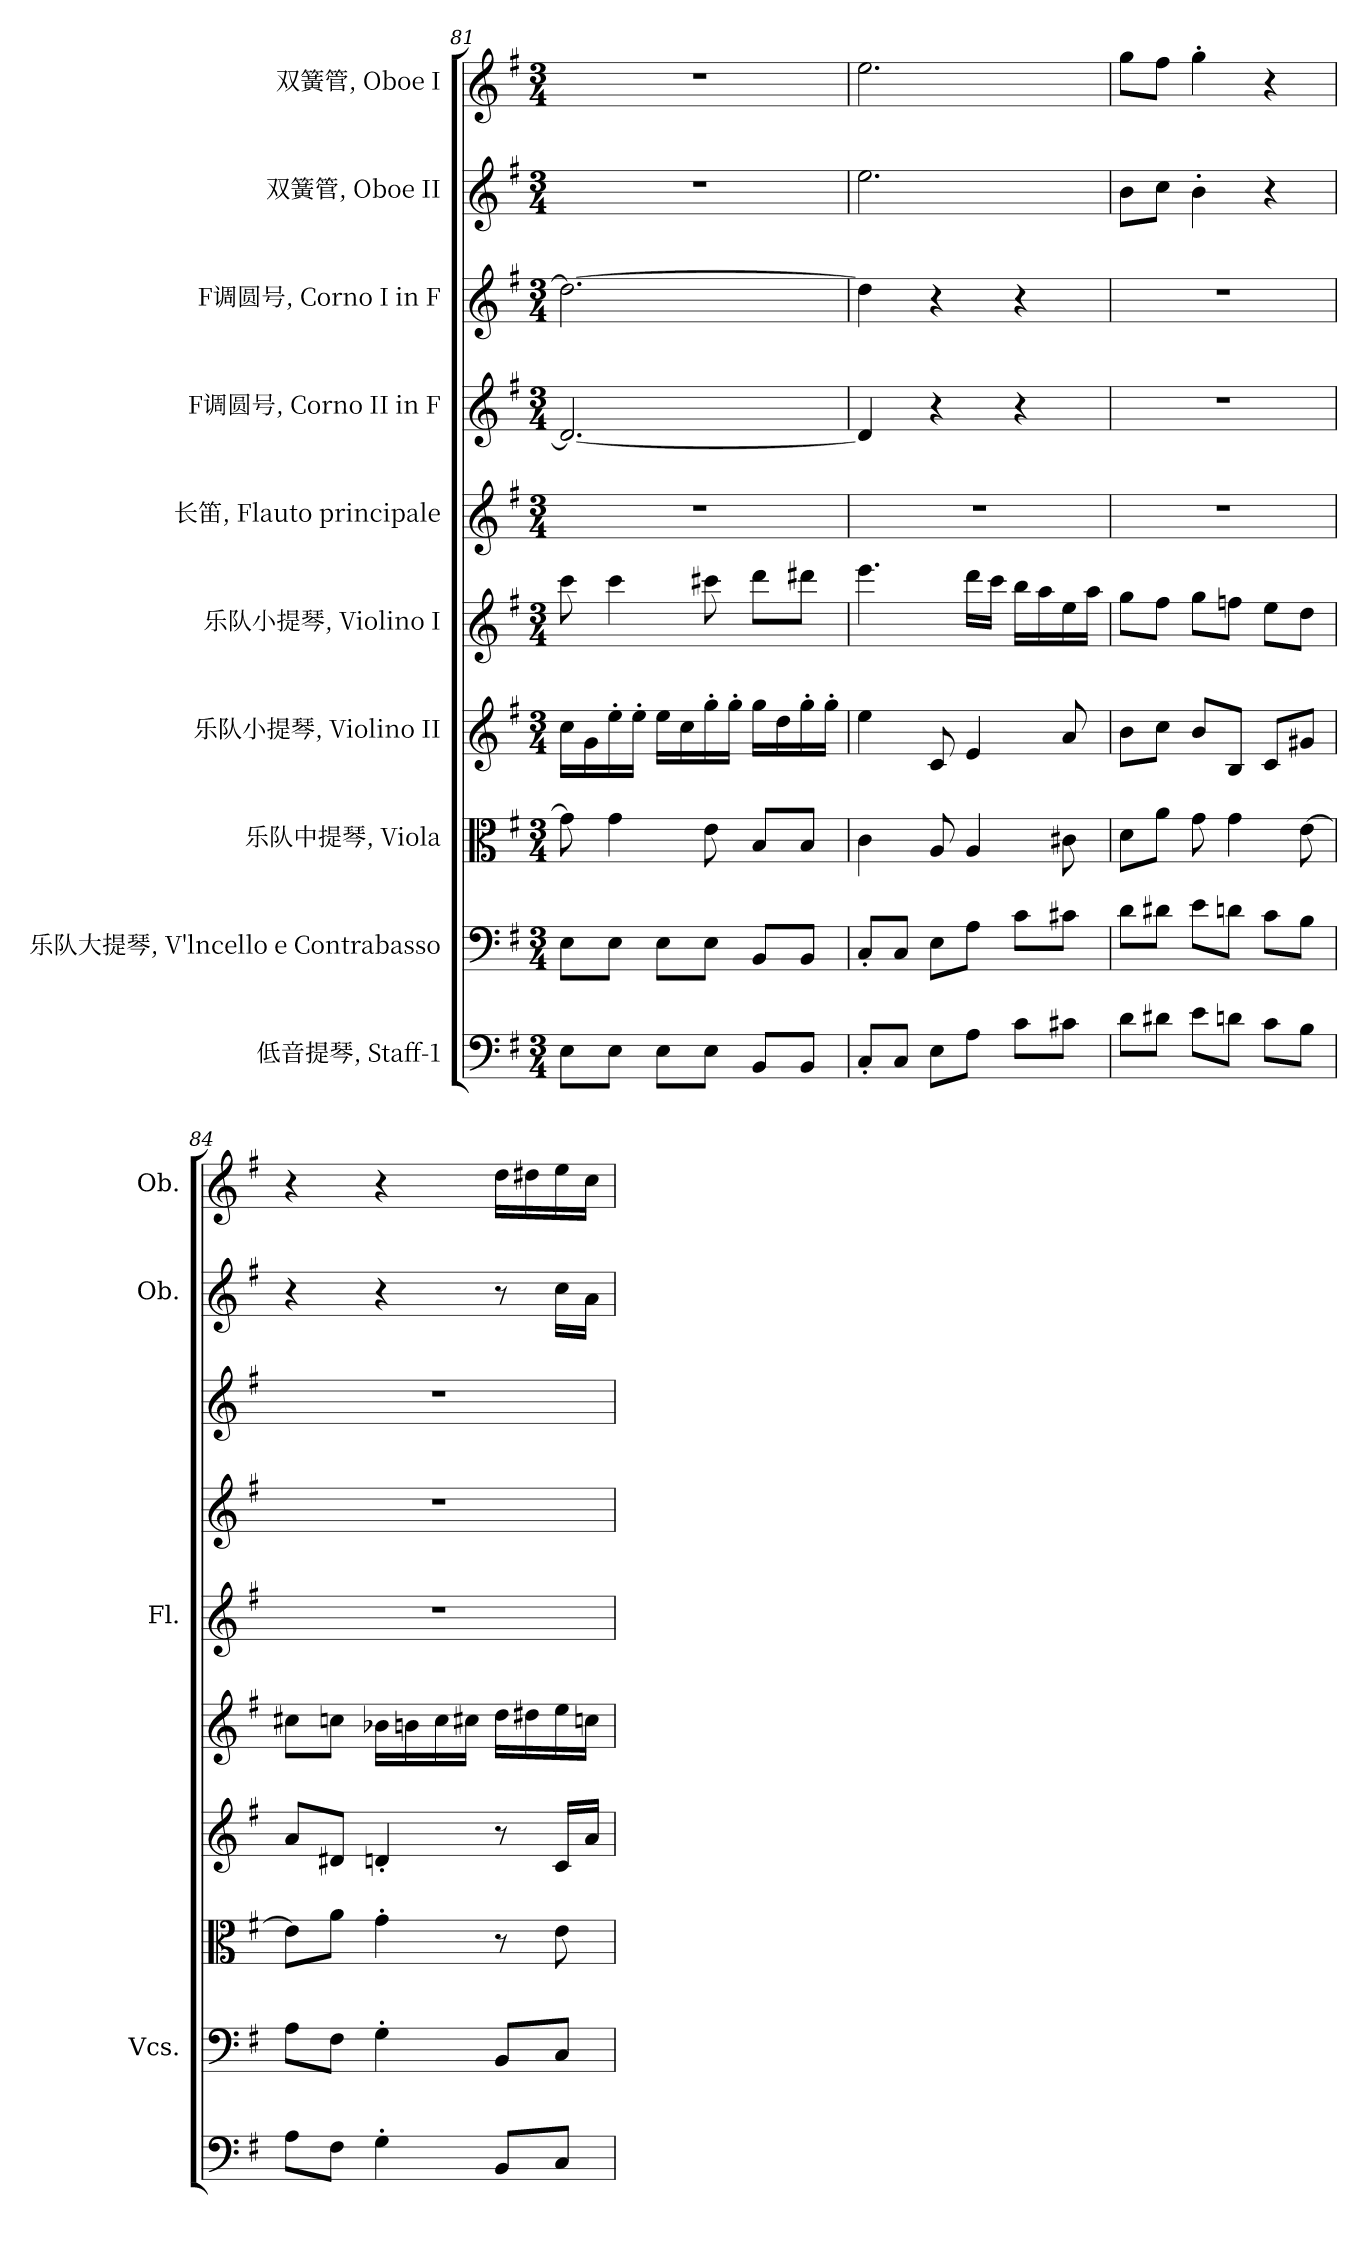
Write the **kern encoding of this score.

**kern	**kern	**kern	**kern	**kern	**kern	**kern	**kern	**kern	**kern
*part10	*part9	*part8	*part7	*part6	*part5	*part4	*part3	*part2	*part1
*staff10	*staff9	*staff8	*staff7	*staff6	*staff5	*staff4	*staff3	*staff2	*staff1
*I"低音提琴, Staff-1	*I"乐队大提琴, V'lncello e Contrabasso	*I"乐队中提琴, Viola	*I"乐队小提琴, Violino II	*I"乐队小提琴, Violino I	*I"长笛, Flauto principale	*I"F调圆号, Corno II in F	*I"F调圆号, Corno I in F	*I"双簧管, Oboe II	*I"双簧管, Oboe I
*	*I'Vcs.	*	*	*	*I'Fl.	*	*	*I'Ob.	*I'Ob.
!!LO:PB:g=z
*clefF4	*clefF4	*clefC3	*clefG2	*clefG2	*clefG2	*clefG2	*clefG2	*clefG2	*clefG2
*ITrd7c12	*	*	*	*	*	*ITrd4c7	*ITrd4c7	*	*
*k[f#]	*k[f#]	*k[f#]	*k[f#]	*k[f#]	*k[f#]	*k[]	*k[]	*k[f#]	*k[f#]
*M3/4	*M3/4	*M3/4	*M3/4	*M3/4	*M3/4	*M3/4	*M3/4	*M3/4	*M3/4
=81	=81	=81	=81	=81	=81	=81	=81	=81	=81
8EE\L	8E\L	8g\]	16cc\LL	8ccc\	2.r	2.G/_	2.g\_	2.r	2.r
.	.	.	16g\	.	.	.	.	.	.
8EE\J	8E\J	4g\	16ee'\	4ccc\	.	.	.	.	.
.	.	.	16ee'\JJ	.	.	.	.	.	.
8EE\L	8E\L	.	16ee\LL	.	.	.	.	.	.
.	.	.	16cc\	.	.	.	.	.	.
8EE\J	8E\J	8e\	16gg'\	8ccc#X\	.	.	.	.	.
.	.	.	16gg'\JJ	.	.	.	.	.	.
8BBB/L	8BB/L	8B/L	16gg\LL	8ddd\L	.	.	.	.	.
.	.	.	16dd\	.	.	.	.	.	.
8BBB/J	8BB/J	8B/J	16gg'\	8ddd#X\J	.	.	.	.	.
.	.	.	16gg'\JJ	.	.	.	.	.	.
=82	=82	=82	=82	=82	=82	=82	=82	=82	=82
8CC'/L	8C'/L	4c\	4ee\	4.eee\	2.r	4G/]	4g\]	2.ee\	2.ee\
8CC/J	8C/J	.	.	.	.	.	.	.	.
8EE\L	8E\L	8A/	8c/	.	.	4r	4r	.	.
8AA\J	8A\J	4A/	4e/	16ddd\LL	.	.	.	.	.
.	.	.	.	16ccc\JJ	.	.	.	.	.
8C\L	8c\L	.	.	16bb\LL	.	4r	4r	.	.
.	.	.	.	16aa\	.	.	.	.	.
8C#X\J	8c#X\J	8c#X\	8a/	16ee\	.	.	.	.	.
.	.	.	.	16aa\JJ	.	.	.	.	.
=83	=83	=83	=83	=83	=83	=83	=83	=83	=83
8D\L	8d\L	8d\L	8b\L	8gg\L	2.r	2.r	2.r	8b\L	8gg\L
8D#X\J	8d#X\J	8a\J	8cc\J	8ff#\J	.	.	.	8cc\J	8ff#\J
8E\L	8e\L	8g\	8b/L	8gg\L	.	.	.	4b'\	4gg'\
8Dn\J	8dn\J	4g\	8B/J	8ffn\J	.	.	.	.	.
8C\L	8c\L	.	8c/L	8ee\L	.	.	.	4r	4r
8BB\J	8B\J	[8e\	8g#X/J	8dd\J	.	.	.	.	.
!!LO:PB:g=z
=84	=84	=84	=84	=84	=84	=84	=84	=84	=84
8AA\L	8A\L	8e\L]	8a/L	8cc#X\L	2.r	2.r	2.r	4r	4r
8FF#\J	8F#\J	8a\J	8d#X/J	8ccn\J	.	.	.	.	.
4GG'\	4G'\	4g'\	4dn'/	16b-X\LL	.	.	.	4r	4r
.	.	.	.	16bn\	.	.	.	.	.
.	.	.	.	16cc\	.	.	.	.	.
.	.	.	.	16cc#X\JJ	.	.	.	.	.
8BBB/L	8BB/L	8r	8r	16dd\LL	.	.	.	8r	16dd\LL
.	.	.	.	16dd#X\	.	.	.	.	16dd#X\
*	*	*	*	*	*	*	*	*	*MM35
8CC/J	8C/J	8e\	16c/LL	16ee\	.	.	.	16cc\LL	16ee\
.	.	.	16a/JJ	16ccn\JJ	.	.	.	16a\JJ	16cc\JJ
=	=	=	=	=	=	=	=	=	=
*-	*-	*-	*-	*-	*-	*-	*-	*-	*-
